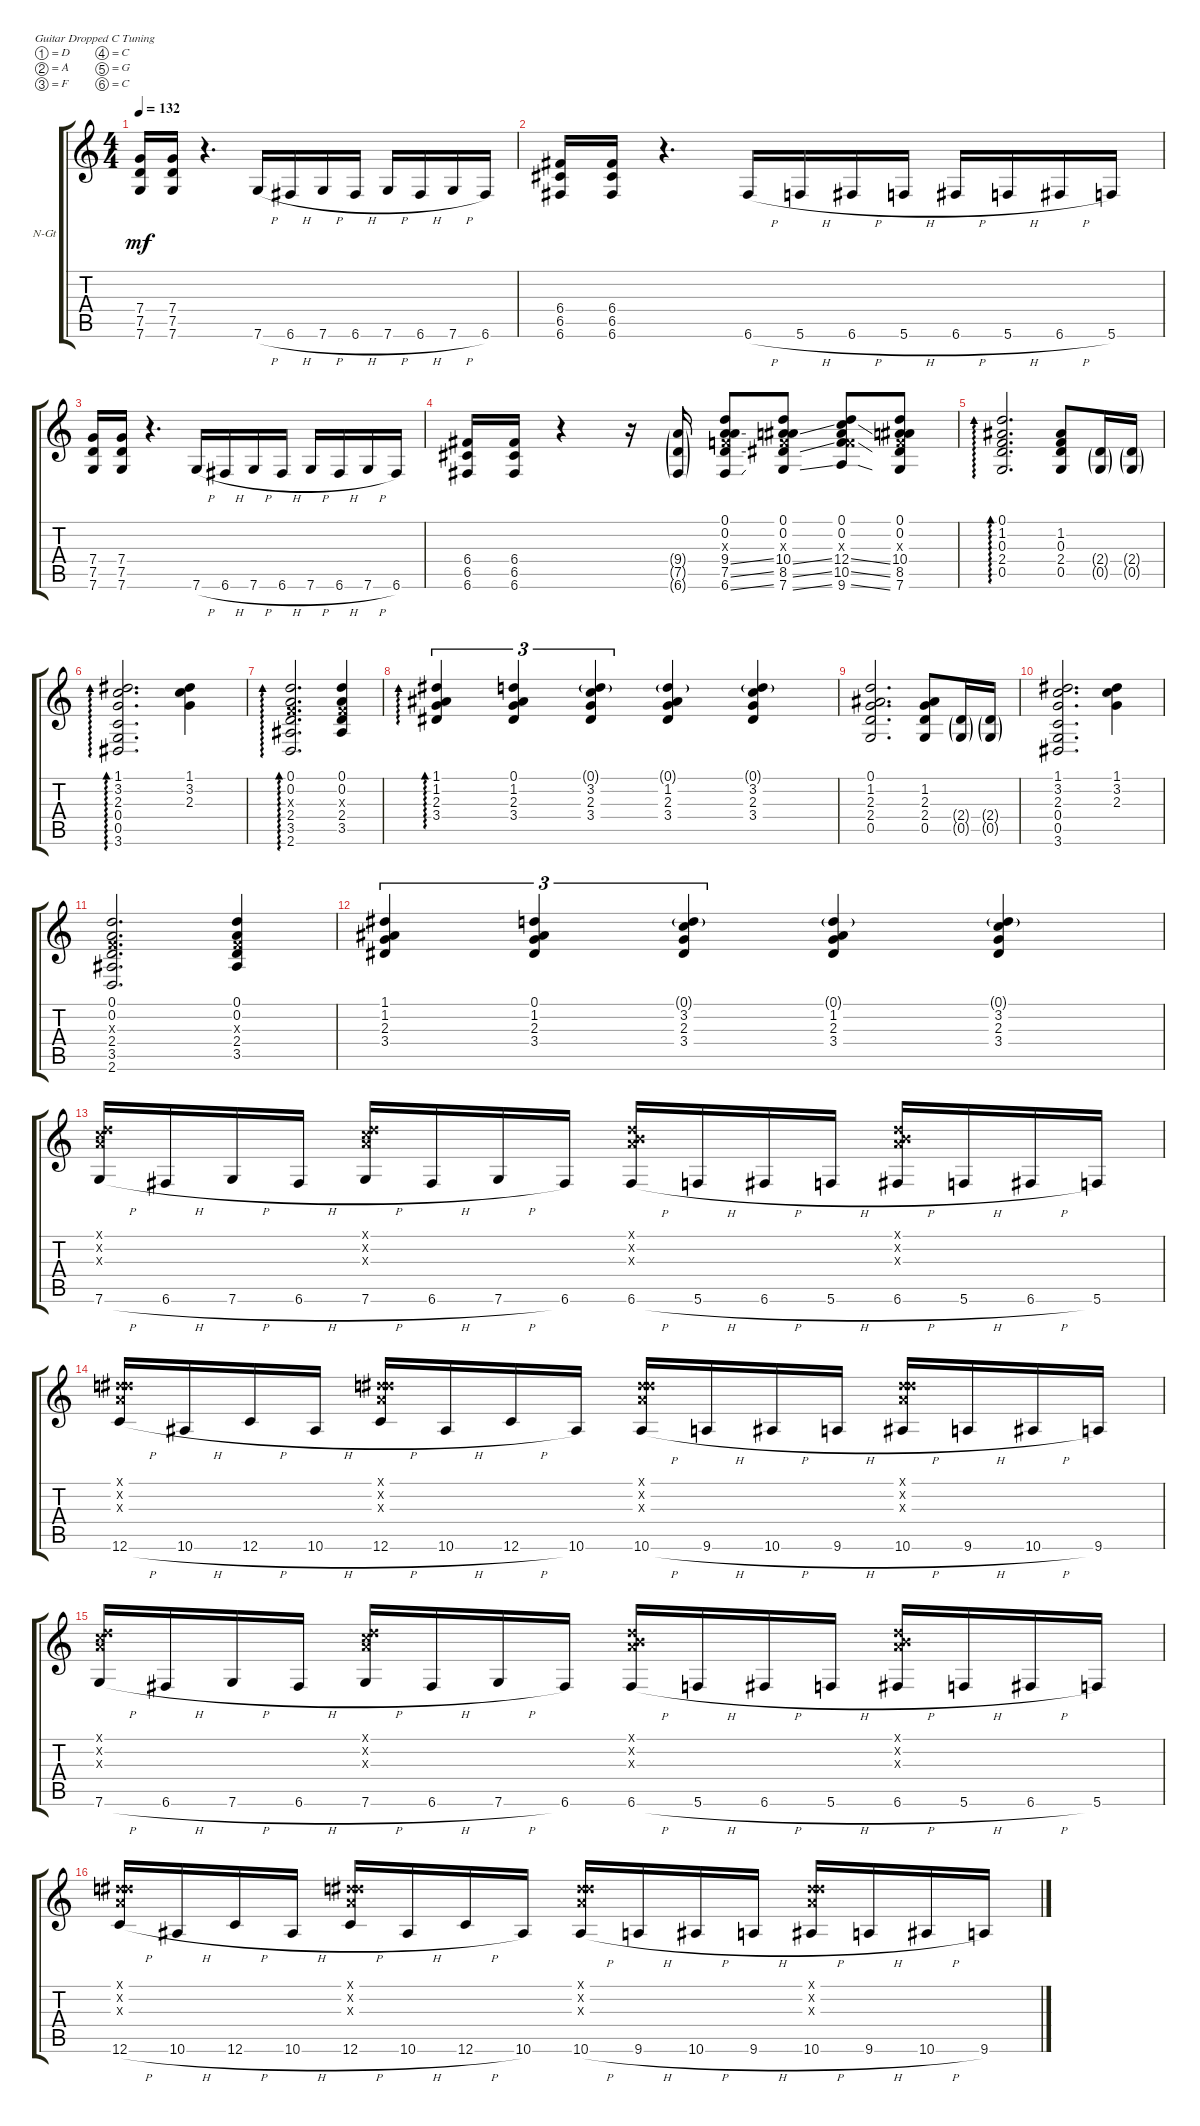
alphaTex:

\defaultSystemsLayout 4
\bracketExtendMode groupsimilarinstruments
\firstSystemTrackNameOrientation horizontal
\otherSystemsTrackNameOrientation horizontal
\track ("Nylon Guitar" "N-Gt") {instrument acousticguitarnylon}
\staff {score tabs}
\tuning (D4 A3 F3 C3 G2 C2)
\ts (4 4)
\tempo 132
\clef g2
\ks c
(7.6 7.5 7.4).16{dy mf} (7.4 7.5 7.6).16 r.4{d} 7.6{h}.16 6.6{h}.16 7.6{h}.16 6.6{h}.16 7.6{h}.16 6.6{h}.16 7.6{h}.16 6.6.16 |
(6.6 6.5 6.4).16 (6.4 6.5 6.6).16 r.4{d} 6.6{h}.16 5.6{h}.16 6.6{h}.16 5.6{h}.16 6.6{h}.16 5.6{h}.16 6.6{h}.16 5.6.16 |
\scale
0.5145 (7.6 7.5 7.4).16 (7.4 7.5 7.6).16 r.4{d} 7.6{h}.16 6.6{h}.16 7.6{h}.16 6.6{h}.16 7.6{h}.16 6.6{h}.16 7.6{h}.16 6.6.16 |
(6.6 6.5 6.4).16 (6.4 6.5 6.6).16 r.4 r.16 (6.6{g} 7.5{g} 9.4{g}).16 (6.6{ss} 7.5{ss} 9.4{ss} 0.1 0.2 0.3{x}).8 (7.6{ss} 8.5{ss} 10.4{ss} 0.2 0.1 0.3{x}).8 (9.6{ss} 10.5{ss} 12.4{ss} 0.1 0.2 0.3{x}).8 (7.6 8.5 10.4 0.2 0.1 0.3{x}).8 |
\scale
0.509837 (0.1 1.2 0.3 2.4 0.5).2{d ad 0} (0.5 2.4 0.3 1.2).8 (2.4{g} 0.5{g}).16 (2.4{g} 0.5{g}).16 |
\scale
0.489821 (3.6 0.5 0.4 2.3 3.2 1.1).2{d ad 0} (2.3 3.2 1.1).4 |
\scale
0.512132 (2.6 3.5 2.4 0.3{x} 0.2 0.1).2{d ad 0} (3.5 2.4 0.2 0.1 0.3{x}).4 |
\scale
0.488575 (1.1 2.3 3.4 1.2).4{tu (3 2) ad 0} (0.1 2.3 3.4 1.2).4{tu (3 2)} (3.2 2.3 3.4 0.1{g}).4{tu (3 2)} (1.2 2.3 3.4 0.1{g}).4 (3.2 2.3 3.4 0.1{g}).4 |
\scale
0.384523 (0.1 1.2 2.3 2.4 0.5).2{d} (0.5 2.4 2.3 1.2).8 (2.4{g} 0.5{g}).16 (2.4{g} 0.5{g}).16 |
\scale
0.361835 (3.6 0.5 0.4 2.3 3.2 1.1).2{d} (2.3 3.2 1.1).4 |
\scale
0.471503 (2.6 3.5 2.4 0.3{x} 0.2 0.1).2{d} (3.5 2.4 0.2 0.1 0.3{x}).4 |
(1.1 2.3 3.4 1.2).4{tu (3 2)} (0.1 2.3 3.4 1.2).4{tu (3 2)} (3.2 2.3 3.4 0.1{g}).4{tu (3 2)} (1.2 2.3 3.4 0.1{g}).4 (3.2 2.3 3.4 0.1{g}).4 |
(7.6{h} 7.3{x} 0.1{x} 0.2{x}).16 6.6{h}.16 7.6{h}.16 6.6{h}.16 (7.6{h} 7.3{x} 0.2{x} 0.1{x}).16 6.6{h}.16 7.6{h}.16 6.6.16 (6.6{h} 6.3{x} 0.2{x} 0.1{x}).16 5.6{h}.16 6.6{h}.16 5.6{h}.16 (6.6{h} 6.3{x} 0.2{x} 0.1{x}).16 5.6{h}.16 6.6{h}.16 5.6.16 |
(12.6{h} 10.3{x} 0.1{x} 0.2{x}).16 10.6{h}.16 12.6{h}.16 10.6{h}.16 (12.6{h} 10.3{x} 0.2{x} 0.1{x}).16 10.6{h}.16 12.6{h}.16 10.6.16 (10.6{h} 9.3{x} 0.1{x} 0.2{x}).16 9.6{h}.16 10.6{h}.16 9.6{h}.16 (10.6{h} 9.3{x} 0.2{x} 0.1{x}).16 9.6{h}.16 10.6{h}.16 9.6.16 |
(7.6{h} 7.3{x} 0.1{x} 0.2{x}).16 6.6{h}.16 7.6{h}.16 6.6{h}.16 (7.6{h} 7.3{x} 0.2{x} 0.1{x}).16 6.6{h}.16 7.6{h}.16 6.6.16 (6.6{h} 6.3{x} 0.2{x} 0.1{x}).16 5.6{h}.16 6.6{h}.16 5.6{h}.16 (6.6{h} 6.3{x} 0.2{x} 0.1{x}).16 5.6{h}.16 6.6{h}.16 5.6.16 |
(12.6{h} 10.3{x} 0.1{x} 0.2{x}).16 10.6{h}.16 12.6{h}.16 10.6{h}.16 (12.6{h} 10.3{x} 0.2{x} 0.1{x}).16 10.6{h}.16 12.6{h}.16 10.6.16 (10.6{h} 9.3{x} 0.1{x} 0.2{x}).16 9.6{h}.16 10.6{h}.16 9.6{h}.16 (10.6{h} 9.3{x} 0.2{x} 0.1{x}).16 9.6{h}.16 10.6{h}.16 9.6.16
